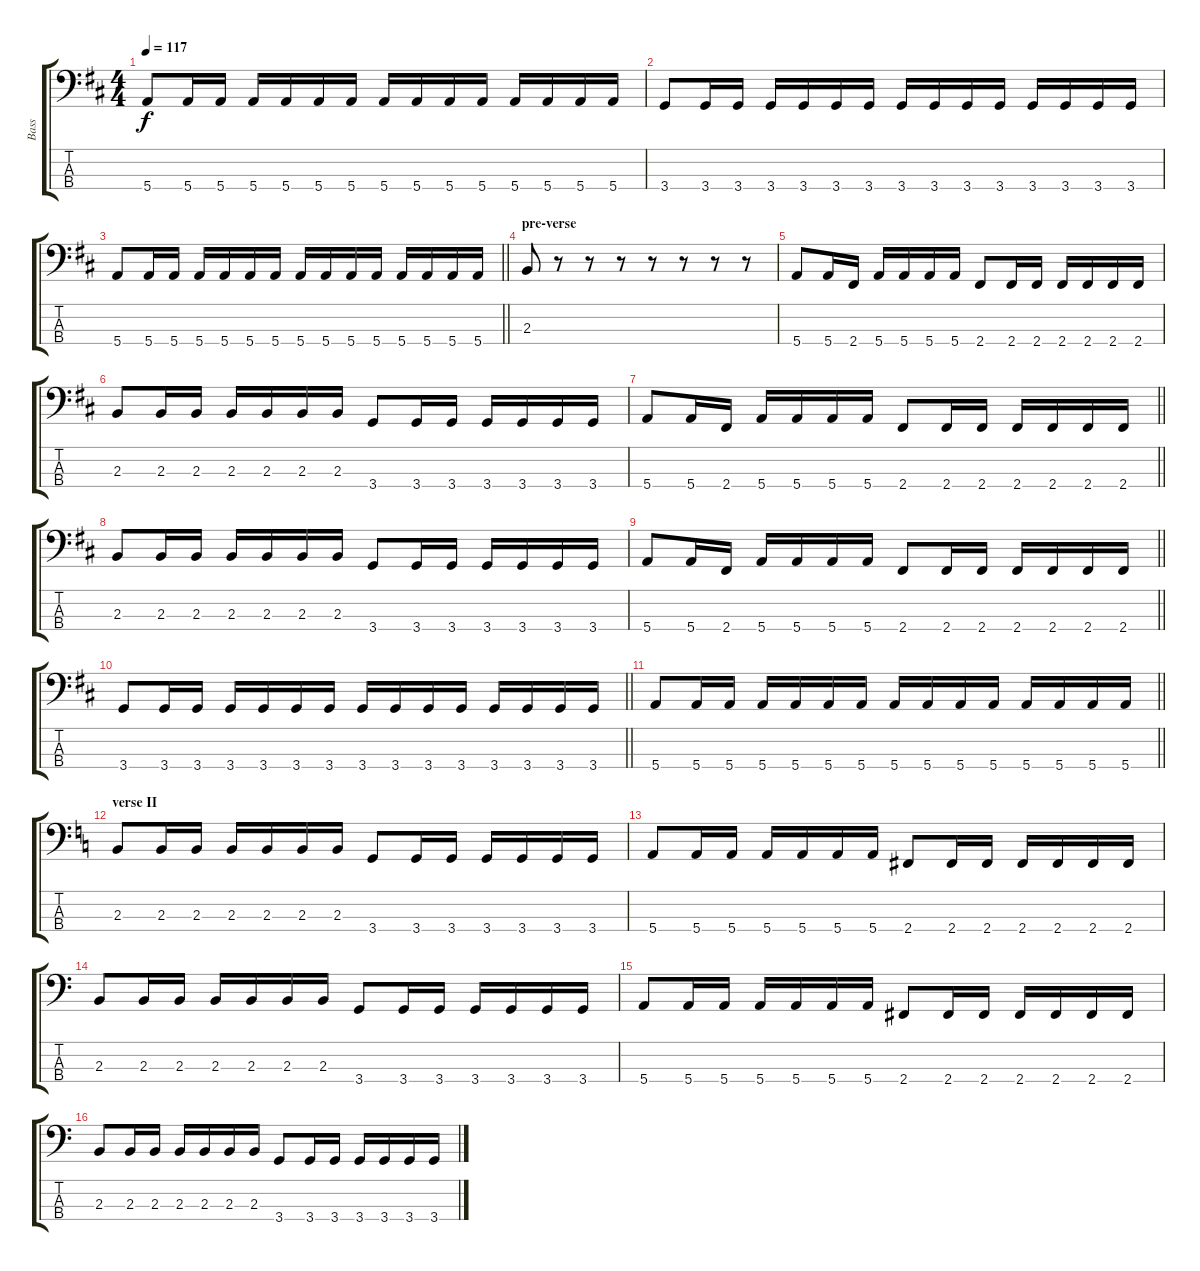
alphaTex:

\track ("Bass" "Bass") {instrument electricbasspick}
\staff {score tabs}
\tuning (G2 D2 A1 E1) {hide}
\ts (4 4)
\tempo 117
\clef f4
\ks d
5.4.8{dy f} 5.4.16 5.4.16 5.4.16 5.4.16 5.4.16 5.4.16 5.4.16 5.4.16 5.4.16 5.4.16 5.4.16 5.4.16 5.4.16 5.4.16 |
3.4.8 3.4.16 3.4.16 3.4.16 3.4.16 3.4.16 3.4.16 3.4.16 3.4.16 3.4.16 3.4.16 3.4.16 3.4.16 3.4.16 3.4.16 |
\barLineRight lightlight
5.4.8 5.4.16 5.4.16 5.4.16 5.4.16 5.4.16 5.4.16 5.4.16 5.4.16 5.4.16 5.4.16 5.4.16 5.4.16 5.4.16 5.4.16 |
\section ("" "pre-verse")
2.3.8 r.8 r.8 r.8 r.8 r.8 r.8 r.8 |
5.4.8 5.4.16 2.4.16 5.4.16 5.4.16 5.4.16 5.4.16 2.4.8 2.4.16 2.4.16 2.4.16 2.4.16 2.4.16 2.4.16 |
2.3.8 2.3.16 2.3.16 2.3.16 2.3.16 2.3.16 2.3.16 3.4.8 3.4.16 3.4.16 3.4.16 3.4.16 3.4.16 3.4.16 |
\barLineRight lightlight
5.4.8 5.4.16 2.4.16 5.4.16 5.4.16 5.4.16 5.4.16 2.4.8 2.4.16 2.4.16 2.4.16 2.4.16 2.4.16 2.4.16 |
2.3.8 2.3.16 2.3.16 2.3.16 2.3.16 2.3.16 2.3.16 3.4.8 3.4.16 3.4.16 3.4.16 3.4.16 3.4.16 3.4.16 |
\barLineRight lightlight
5.4.8 5.4.16 2.4.16 5.4.16 5.4.16 5.4.16 5.4.16 2.4.8 2.4.16 2.4.16 2.4.16 2.4.16 2.4.16 2.4.16 |
\barLineRight lightlight
3.4.8 3.4.16 3.4.16 3.4.16 3.4.16 3.4.16 3.4.16 3.4.16 3.4.16 3.4.16 3.4.16 3.4.16 3.4.16 3.4.16 3.4.16 |
\barLineRight lightlight
5.4.8 5.4.16 5.4.16 5.4.16 5.4.16 5.4.16 5.4.16 5.4.16 5.4.16 5.4.16 5.4.16 5.4.16 5.4.16 5.4.16 5.4.16 |
\section ("" "verse II")
\ks c
2.3.8 2.3.16 2.3.16 2.3.16 2.3.16 2.3.16 2.3.16 3.4.8 3.4.16 3.4.16 3.4.16 3.4.16 3.4.16 3.4.16 |
5.4.8 5.4.16 5.4.16 5.4.16 5.4.16 5.4.16 5.4.16 2.4.8 2.4.16 2.4.16 2.4.16 2.4.16 2.4.16 2.4.16 |
2.3.8 2.3.16 2.3.16 2.3.16 2.3.16 2.3.16 2.3.16 3.4.8 3.4.16 3.4.16 3.4.16 3.4.16 3.4.16 3.4.16 |
5.4.8 5.4.16 5.4.16 5.4.16 5.4.16 5.4.16 5.4.16 2.4.8 2.4.16 2.4.16 2.4.16 2.4.16 2.4.16 2.4.16 |
2.3.8 2.3.16 2.3.16 2.3.16 2.3.16 2.3.16 2.3.16 3.4.8 3.4.16 3.4.16 3.4.16 3.4.16 3.4.16 3.4.16
